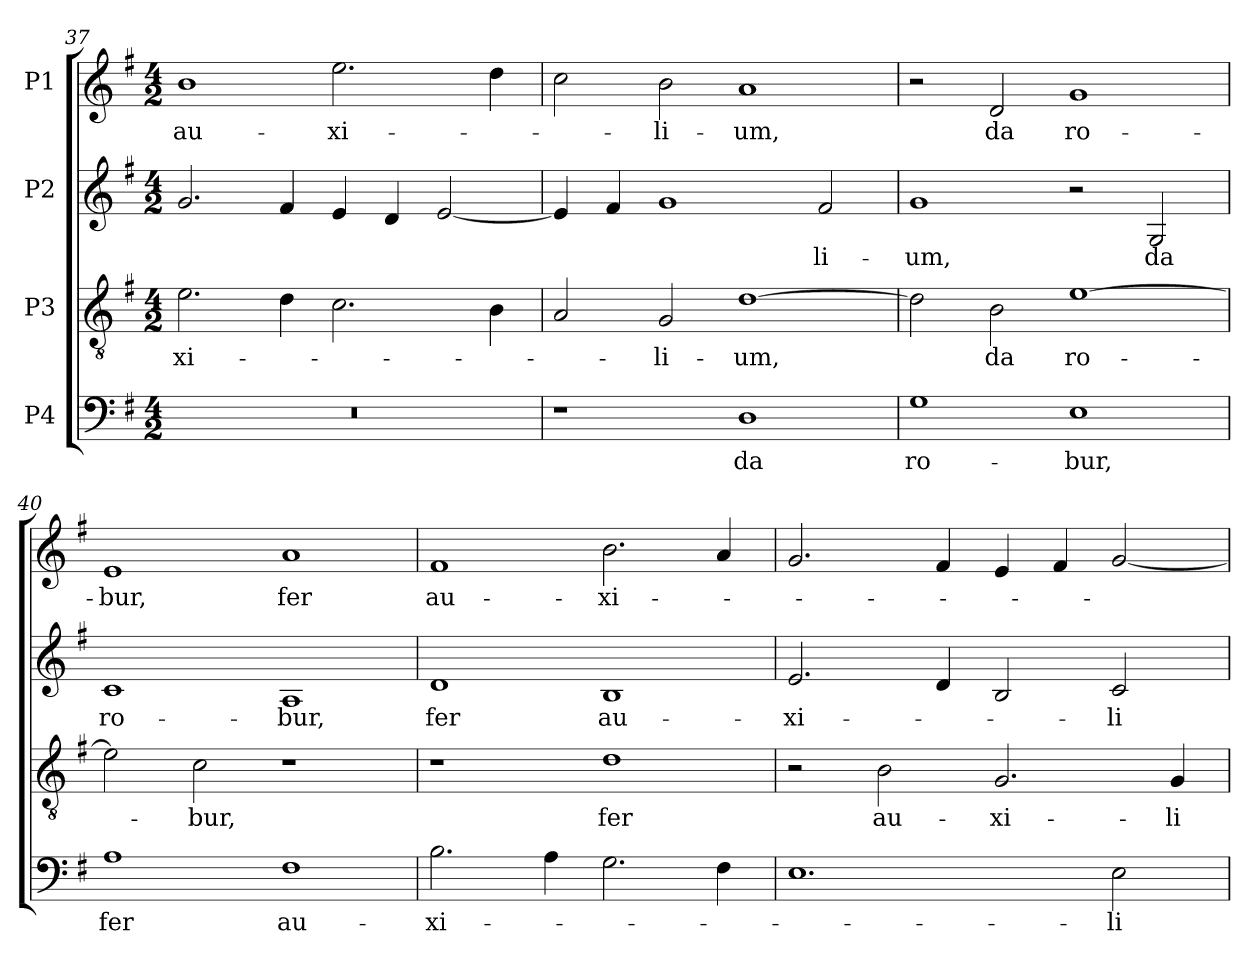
**kern	**text	**kern	**text	**kern	**text	**kern	**text
*part4	*part4	*part3	*part3	*part2	*part2	*part1	*part1
*staff4	*staff4	*staff3	*staff3	*staff2	*staff2	*staff1	*staff1
*I"P4	*	*I"P3	*	*I"P2	*	*I"P1	*
*clefF4	*	*clefGv2	*	*clefG2	*	*clefG2	*
*	*	*ITrd7c12	*	*	*	*	*
*k[f#]	*	*k[f#]	*	*k[f#]	*	*k[f#]	*
*G:	*	*G:	*	*G:	*	*G:	*
*M4/2	*	*M4/2	*	*M4/2	*	*M4/2	*
=37	=37	=37	=37	=37	=37	=37	=37
!LO:N:vis=1	!	!	!	!	!	!	!
!	!	!	!LO:LY:b:color=#000000	!	!	!	!
!	!	!	!	!	!	!	!LO:LY:b:color=#000000
0r	.	2.Ei\	-xi-	2.gi/	.	1bi	au-
.	.	4Di\	.	4f#i/	.	.	.
!	!	!	!	!	!	!	!LO:LY:b:color=#000000
.	.	2.Ci\	.	4ei/	.	2.eei\	-xi-
.	.	.	.	4di/	.	.	.
.	.	.	.	[2ei/	.	.	.
.	.	4BBi\	.	.	.	4ddi\	.
=38	=38	=38	=38	=38	=38	=38	=38
1r	.	2AAi/	.	4ei/]	.	2cci\	.
.	.	.	.	4f#i/	.	.	.
!	!	!	!LO:LY:b:color=#000000	!	!	!	!
!	!	!	!	!	!	!	!LO:LY:b:color=#000000
.	.	2GGi/	-li-	1gi	.	2bi\	-li-
!	!LO:LY:b:color=#000000	!	!	!	!	!	!
!	!	!	!LO:LY:b:color=#000000	!	!	!	!
!	!	!	!	!	!	!	!LO:LY:b:color=#000000
1Di	da	[1Di	-um,	.	.	1ai	-um,
!	!	!	!	!	!LO:LY:b:color=#000000	!	!
.	.	.	.	2f#i/	-li-	.	.
=39	=39	=39	=39	=39	=39	=39	=39
!	!LO:LY:b:color=#000000	!	!	!	!	!	!
!	!	!	!	!	!LO:LY:b:color=#000000	!	!
1Gi	ro-	2Di\]	.	1gi	-um,	2r	.
!	!	!	!LO:LY:b:color=#000000	!	!	!	!
!	!	!	!	!	!	!	!LO:LY:b:color=#000000
.	.	2BBi\	da	.	.	2di/	da
!	!LO:LY:b:color=#000000	!	!	!	!	!	!
!	!	!	!LO:LY:b:color=#000000	!	!	!	!
!	!	!	!	!	!	!	!LO:LY:b:color=#000000
1Ei	-bur,	[1Ei	ro-	2r	.	1gi	ro-
!	!	!	!	!	!LO:LY:b:color=#000000	!	!
.	.	.	.	2Gi/	da	.	.
=40	=40	=40	=40	=40	=40	=40	=40
!	!LO:LY:b:color=#000000	!	!	!	!	!	!
!	!	!	!	!	!LO:LY:b:color=#000000	!	!
!	!	!	!	!	!	!	!LO:LY:b:color=#000000
1Ai	fer	2Ei\]	.	1ci	ro-	1ei	-bur,
!	!	!	!LO:LY:b:color=#000000	!	!	!	!
.	.	2Ci\	-bur,	.	.	.	.
!	!LO:LY:b:color=#000000	!	!	!	!	!	!
!	!	!	!	!	!LO:LY:b:color=#000000	!	!
!	!	!	!	!	!	!	!LO:LY:b:color=#000000
1F#i	au-	1r	.	1Ai	-bur,	1ai	fer
!!LO:LB:g=z
=41	=41	=41	=41	=41	=41	=41	=41
!	!LO:LY:b:color=#000000	!	!	!	!	!	!
!	!	!	!	!	!LO:LY:b:color=#000000	!	!
!	!	!	!	!	!	!	!LO:LY:b:color=#000000
2.Bi\	-xi-	1r	.	1di	fer	1f#i	au-
4Ai\	.	.	.	.	.	.	.
!	!	!	!LO:LY:b:color=#000000	!	!	!	!
!	!	!	!	!	!LO:LY:b:color=#000000	!	!
!	!	!	!	!	!	!	!LO:LY:b:color=#000000
2.Gi\	.	1Di	fer	1Bi	au-	2.bi\	-xi-
4F#i\	.	.	.	.	.	4ai/	.
=42	=42	=42	=42	=42	=42	=42	=42
!	!	!	!	!	!LO:LY:b:color=#000000	!	!
1.Ei	.	2r	.	2.ei/	-xi-	2.gi/	.
!	!	!	!LO:LY:b:color=#000000	!	!	!	!
.	.	2BBi\	au-	.	.	.	.
.	.	.	.	4di/	.	4f#i/	.
!	!	!	!LO:LY:b:color=#000000	!	!	!	!
.	.	2.GGi/	-xi-	2Bi/	.	4ei/	.
.	.	.	.	.	.	4f#i/	.
!	!LO:LY:b:color=#000000	!	!	!	!	!	!
!	!	!	!	!	!LO:LY:b:color=#000000	!	!
2Ei\	-li-	.	.	2ci/	-li-	[2gi/	.
!	!	!	!LO:LY:b:color=#000000	!	!	!	!
.	.	4GGi/	-li-	.	.	.	.
=	=	=	=	=	=	=	=
*-	*-	*-	*-	*-	*-	*-	*-
